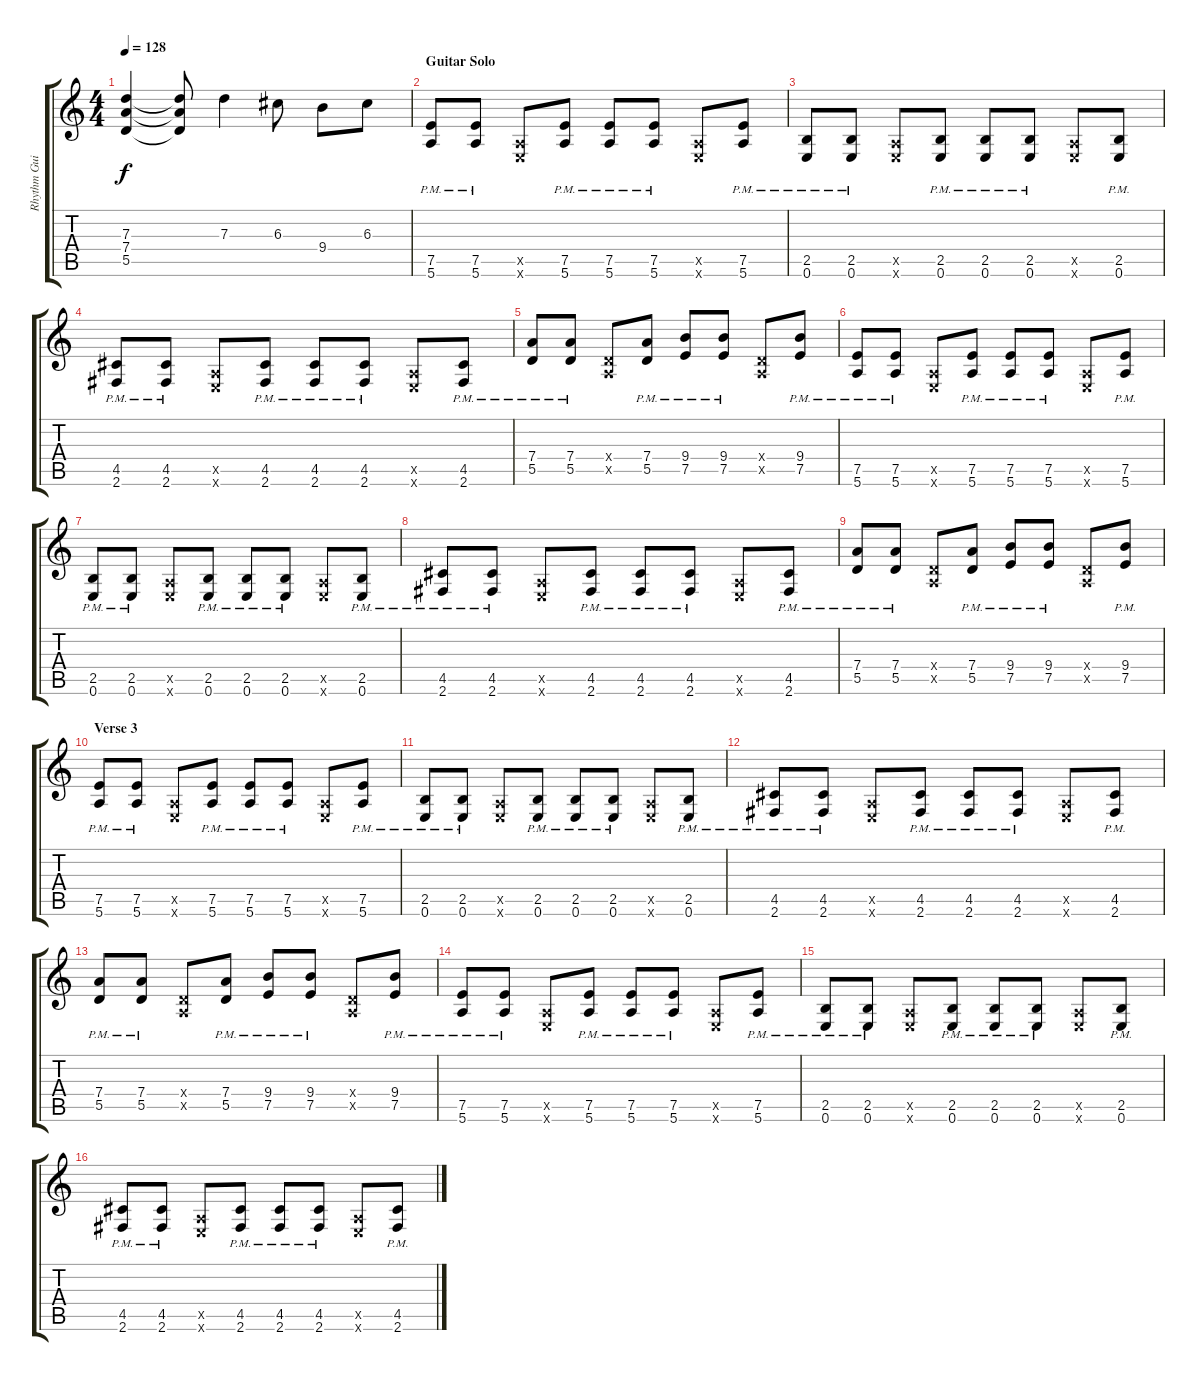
\track ("Rhythm Guitar 1" "Rhythm Gui") {instrument distortionguitar}
\staff {score tabs}
\tuning (E4 B3 G3 D3 A2 E2) {hide}
\ts (4 4)
\tempo 128
\clef g2
\ks c
(7.3 7.4 5.5).4{dy f} (7.3{t} 7.4{t} 5.5{t}).8 7.3.4 6.3.8 9.4.8 6.3.8 |
\section ("" "Guitar Solo")
(7.5{pm} 5.6{pm}).8 (7.5{pm} 5.6{pm}).8 (0.5{x} 0.6{x}).8 (7.5{pm} 5.6{pm}).8 (7.5{pm} 5.6{pm}).8 (7.5{pm} 5.6{pm}).8 (0.5{x} 0.6{x}).8 (7.5{pm} 5.6{pm}).8 |
(2.5{pm} 0.6{pm}).8 (2.5{pm} 0.6{pm}).8 (0.5{x} 0.6{x}).8 (2.5{pm} 0.6{pm}).8 (2.5{pm} 0.6{pm}).8 (2.5{pm} 0.6{pm}).8 (0.5{x} 0.6{x}).8 (2.5{pm} 0.6{pm}).8 |
(4.5{pm} 2.6{pm}).8 (4.5{pm} 2.6{pm}).8 (0.5{x} 0.6{x}).8 (4.5{pm} 2.6{pm}).8 (4.5{pm} 2.6{pm}).8 (4.5{pm} 2.6{pm}).8 (0.5{x} 0.6{x}).8 (4.5{pm} 2.6{pm}).8 |
(7.4{pm} 5.5{pm}).8 (7.4{pm} 5.5{pm}).8 (0.4{x} 0.5{x}).8 (7.4{pm} 5.5{pm}).8 (9.4{pm} 7.5{pm}).8 (9.4{pm} 7.5{pm}).8 (0.4{x} 0.5{x}).8 (9.4{pm} 7.5{pm}).8 |
(7.5{pm} 5.6{pm}).8 (7.5{pm} 5.6{pm}).8 (0.5{x} 0.6{x}).8 (7.5{pm} 5.6{pm}).8 (7.5{pm} 5.6{pm}).8 (7.5{pm} 5.6{pm}).8 (0.5{x} 0.6{x}).8 (7.5{pm} 5.6{pm}).8 |
(2.5{pm} 0.6{pm}).8 (2.5{pm} 0.6{pm}).8 (0.5{x} 0.6{x}).8 (2.5{pm} 0.6{pm}).8 (2.5{pm} 0.6{pm}).8 (2.5{pm} 0.6{pm}).8 (0.5{x} 0.6{x}).8 (2.5{pm} 0.6{pm}).8 |
(4.5{pm} 2.6{pm}).8 (4.5{pm} 2.6{pm}).8 (0.5{x} 0.6{x}).8 (4.5{pm} 2.6{pm}).8 (4.5{pm} 2.6{pm}).8 (4.5{pm} 2.6{pm}).8 (0.5{x} 0.6{x}).8 (4.5{pm} 2.6{pm}).8 |
(7.4{pm} 5.5{pm}).8 (7.4{pm} 5.5{pm}).8 (0.4{x} 0.5{x}).8 (7.4{pm} 5.5{pm}).8 (9.4{pm} 7.5{pm}).8 (9.4{pm} 7.5{pm}).8 (0.4{x} 0.5{x}).8 (9.4{pm} 7.5{pm}).8 |
\section ("" "Verse 3")
(7.5{pm} 5.6{pm}).8 (7.5{pm} 5.6{pm}).8 (0.5{x} 0.6{x}).8 (7.5{pm} 5.6{pm}).8 (7.5{pm} 5.6{pm}).8 (7.5{pm} 5.6{pm}).8 (0.5{x} 0.6{x}).8 (7.5{pm} 5.6{pm}).8 |
(2.5{pm} 0.6{pm}).8 (2.5{pm} 0.6{pm}).8 (0.5{x} 0.6{x}).8 (2.5{pm} 0.6{pm}).8 (2.5{pm} 0.6{pm}).8 (2.5{pm} 0.6{pm}).8 (0.5{x} 0.6{x}).8 (2.5{pm} 0.6{pm}).8 |
(4.5{pm} 2.6{pm}).8 (4.5{pm} 2.6{pm}).8 (0.5{x} 0.6{x}).8 (4.5{pm} 2.6{pm}).8 (4.5{pm} 2.6{pm}).8 (4.5{pm} 2.6{pm}).8 (0.5{x} 0.6{x}).8 (4.5{pm} 2.6{pm}).8 |
(7.4{pm} 5.5{pm}).8 (7.4{pm} 5.5{pm}).8 (0.4{x} 0.5{x}).8 (7.4{pm} 5.5{pm}).8 (9.4{pm} 7.5{pm}).8 (9.4{pm} 7.5{pm}).8 (0.4{x} 0.5{x}).8 (9.4{pm} 7.5{pm}).8 |
(7.5{pm} 5.6{pm}).8 (7.5{pm} 5.6{pm}).8 (0.5{x} 0.6{x}).8 (7.5{pm} 5.6{pm}).8 (7.5{pm} 5.6{pm}).8 (7.5{pm} 5.6{pm}).8 (0.5{x} 0.6{x}).8 (7.5{pm} 5.6{pm}).8 |
(2.5{pm} 0.6{pm}).8 (2.5{pm} 0.6{pm}).8 (0.5{x} 0.6{x}).8 (2.5{pm} 0.6{pm}).8 (2.5{pm} 0.6{pm}).8 (2.5{pm} 0.6{pm}).8 (0.5{x} 0.6{x}).8 (2.5{pm} 0.6{pm}).8 |
(4.5{pm} 2.6{pm}).8 (4.5{pm} 2.6{pm}).8 (0.5{x} 0.6{x}).8 (4.5{pm} 2.6{pm}).8 (4.5{pm} 2.6{pm}).8 (4.5{pm} 2.6{pm}).8 (0.5{x} 0.6{x}).8 (4.5{pm} 2.6{pm}).8
